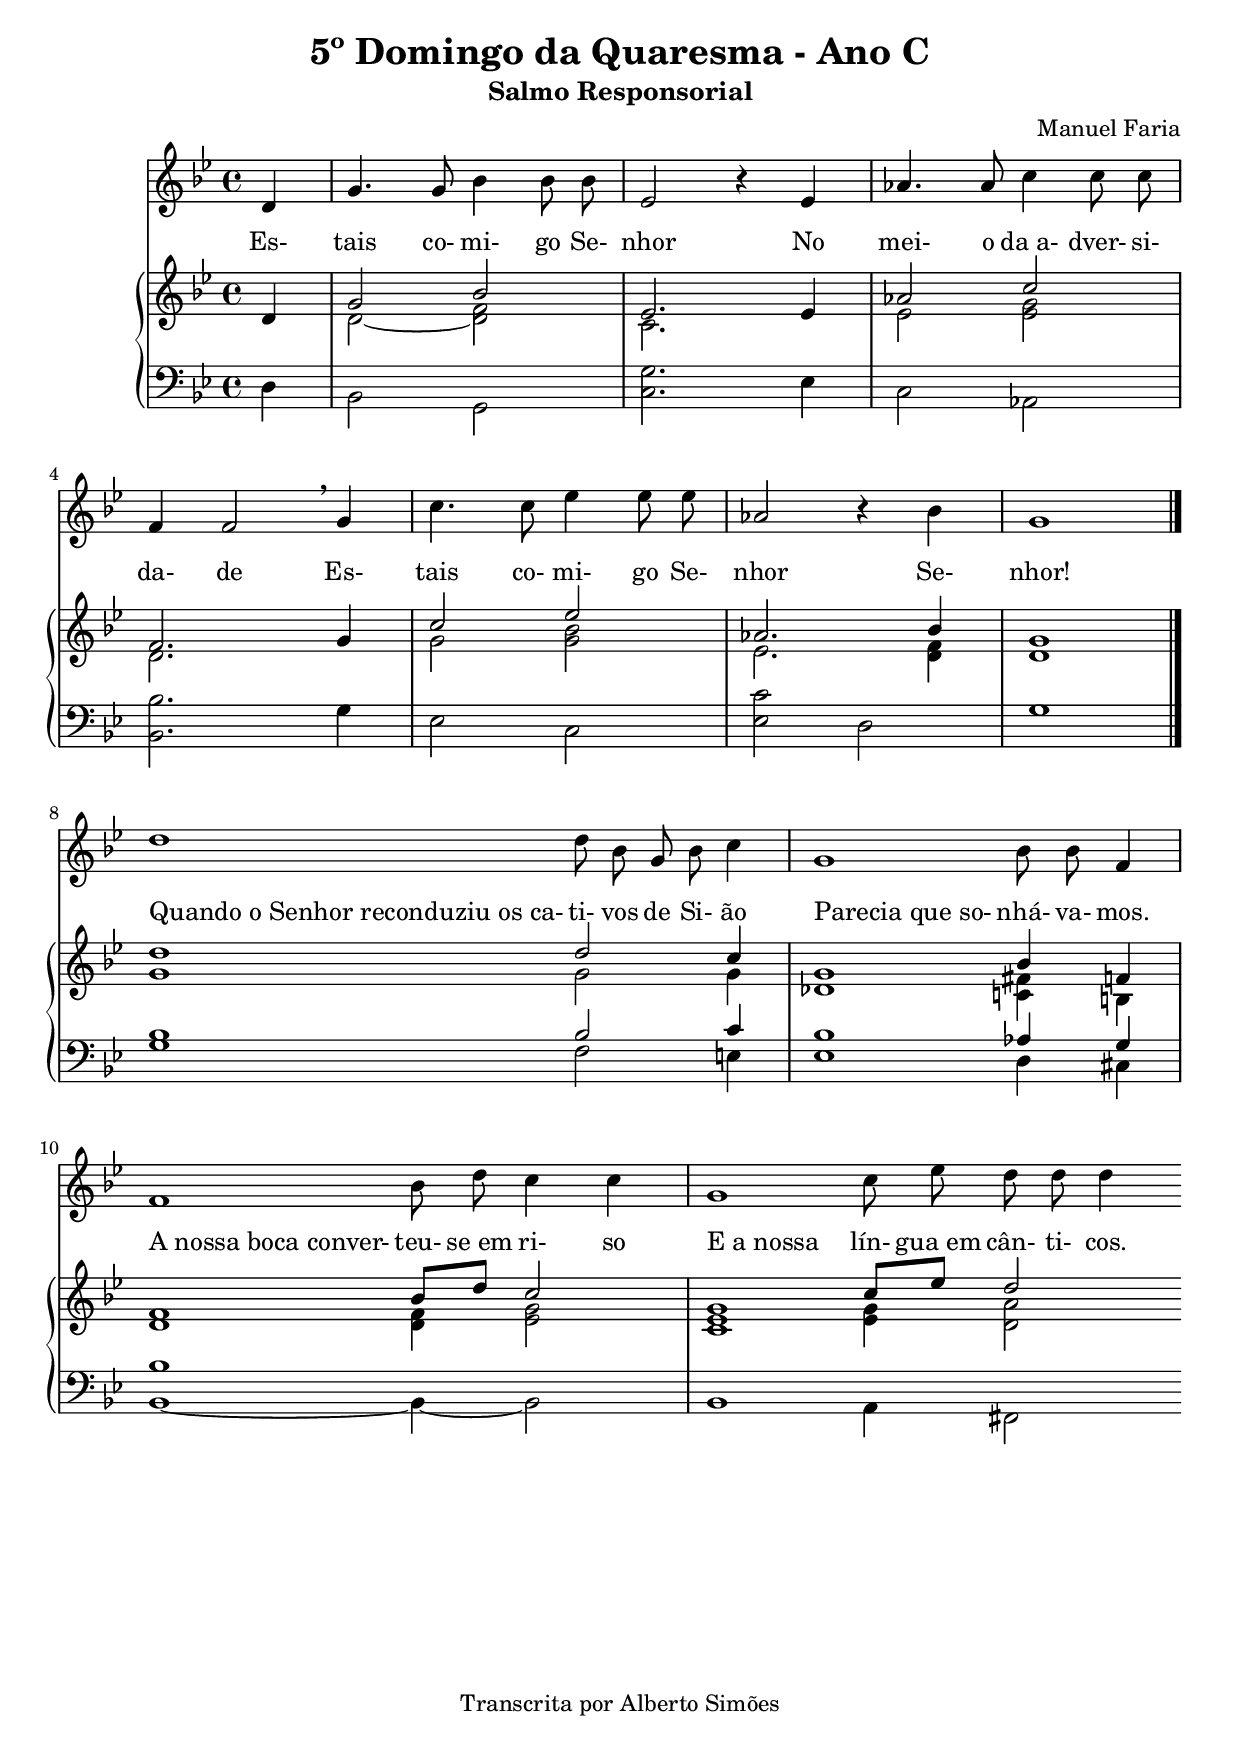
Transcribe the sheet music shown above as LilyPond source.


\version "2.14.0"

\header {
  title = "5º Domingo da Quaresma - Ano C"
  subtitle = "Salmo Responsorial"
  composer = "Manuel Faria"
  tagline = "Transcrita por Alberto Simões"

  ocasioes = "salmo"
  seccao   = "salmo"

}

%%%%% Revista 1

global = {
  \key bes \major
  \time 4/4
}

melody = \relative c' {
  \global
  \clef treble
  \autoBeamOff

  \partial 4 d4
  g4. g8 bes4 bes8 bes
  ees,2 r4 ees
  aes4. aes8 c4 c8 c

  f,4 f2 \breathe g4
  c4. c8 ees4 ees8 ees
  aes,2 r4 bes4
  g1
  \bar "|."

  \set Score.measureLength = #(ly:make-moment 7 4)
  d'1 d8 bes g bes c4
  \set Score.measureLength = #(ly:make-moment 6 4)
  g1 bes8 bes f4
  \set Score.measureLength = #(ly:make-moment 7 4)
  f1 bes8 d c4 c
  \set Score.measureLength = #(ly:make-moment 7 4)
  g1 c8 ees d d d4

  \bar ":|"
}

text = \lyricmode {
  Es- tais co- mi- go Se- nhor
  No mei- o da_a- dver- si- da- de
  Es- tais co- mi- go Se- nhor
  Se- nhor!

  \once \override LyricText #'self-alignment-X = #LEFT
  "Quando o Senhor reconduziu os ca-" ti- vos de Si- ão
  \once \override LyricText #'self-alignment-X = #LEFT
  "Parecia que so-" nhá- va- mos.
  \once \override LyricText #'self-alignment-X = #LEFT
  "A nossa boca conver-" teu- se_em ri- so
  \once \override LyricText #'self-alignment-X = #LEFT
  "E a nossa" lín- gua_em cân- ti- cos.
 
}

upperA = \relative c' {
  \partial 4 d4
  g2 bes
  ees,2. ees4
  aes2 c
  f,2. g4
  c2 ees2
  aes,2. bes4
  g1


  \set Score.measureLength = #(ly:make-moment 7 4)
  d'1 d2 c4
  \set Score.measureLength = #(ly:make-moment 6 4)
  g1 bes4 f!
  \set Score.measureLength = #(ly:make-moment 7 4)
  f1 bes8[ d] c2
  \set Score.measureLength = #(ly:make-moment 7 4)
  g1 c8[ ees] d2

}

upperB = \relative c' {
  \partial 4 s4
  d2 ~ <d f>
  c2. s4
  ees2 <ees g>
  d2. s4
  g2 <g bes>
  ees2. <d f>4
  d1


  \set Score.measureLength = #(ly:make-moment 7 4)
  g1 g2 g4
  \set Score.measureLength = #(ly:make-moment 6 4)
  des1 <c! fis>4 b4
  \set Score.measureLength = #(ly:make-moment 7 4)
  d1 <d f>4 <ees g>2
  \set Score.measureLength = #(ly:make-moment 7 4)
  <c ees>1 <ees g>4 <d a'>2

}

upper = {
  \global
  \clef treble
  << \upperA \\ \upperB >>
}


lower = {
  \global
  \clef bass
  \stemDown
  \relative c {
    \partial 4 d4
    bes2 g
    <c g'>2. ees4
    c2 aes2
    <bes bes'>2. g'4
    ees2 c
    <ees c'>2 d
    g1


    \set Score.measureLength = #(ly:make-moment 7 4)
    <<
      { bes1 bes2 c4 } \\
      { g1 f2 e4 }
      >>
    \set Score.measureLength = #(ly:make-moment 6 4)
    <<
      { bes'1 aes4 g } \\
      { ees1 d4 cis}
      >>
    \set Score.measureLength = #(ly:make-moment 7 4)
    <<
      { bes'1 s4 s2 } \\
      { bes,1 ~ bes4 ~ bes2 }
      >>
    \set Score.measureLength = #(ly:make-moment 7 4)
    bes1 a4 fis2

  }
}


\score {
  <<
    \new Voice = "mel" \melody
    \new PianoStaff <<
      \new Staff = "upper" \upper
      \new Staff = "lower" \lower
    >>
    \new Lyrics \with { alignAboveContext = "upper" }
                { \lyricsto "mel" \text}
  >>
  \layout {
    \context {
      \Staff \RemoveEmptyStaves       
      % \override VerticalAxisGroup #'remove-first = ##t
    }
  }
  \midi {
    \context {
      \Score
      tempoWholesPerMinute = #(ly:make-moment 90 4)
    }
  }
}


